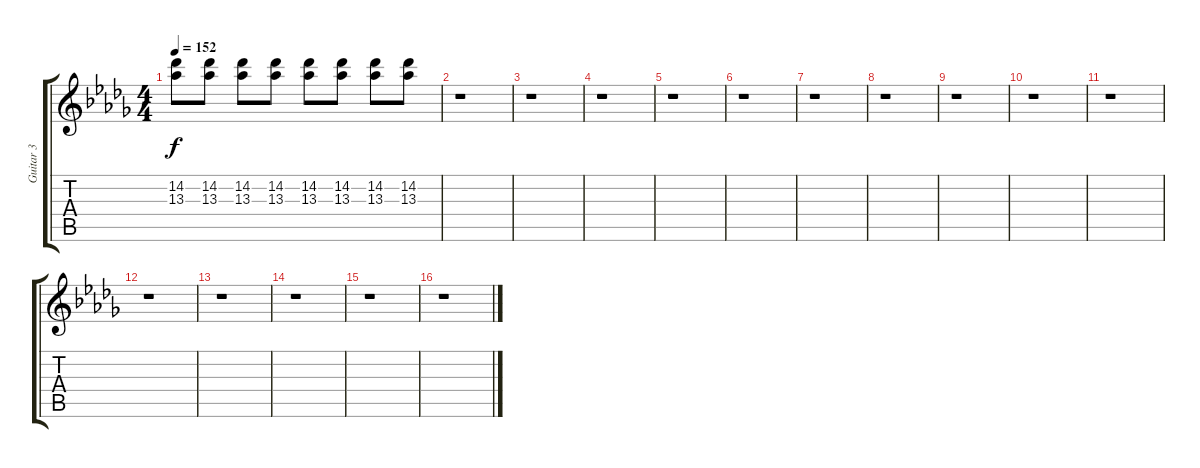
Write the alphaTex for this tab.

\track ("Guitar 3" "Guitar 3") {instrument distortionguitar}
\staff {score tabs}
\tuning (E4 B3 G3 D3 A2 E2) {hide}
\ts (4 4)
\tempo 152
\clef g2
\ks db
(14.2 13.3).8{dy f} (14.2 13.3).8 (14.2 13.3).8 (14.2 13.3).8 (14.2 13.3).8 (14.2 13.3).8 (14.2 13.3).8 (14.2 13.3).8 |
r.1 |
r.1 |
r.1 |
r.1 |
r.1 |
r.1 |
r.1 |
r.1 |
r.1 |
r.1 |
r.1 |
r.1 |
r.1 |
r.1 |
r.1
